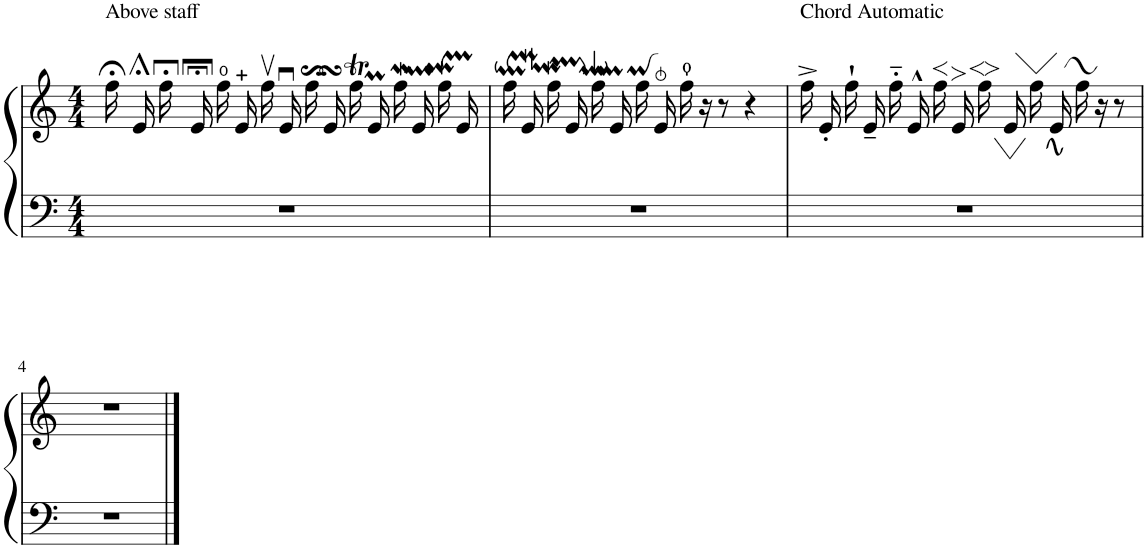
**kern	**kern
*part1	*part1
*staff2	*staff1
*I"Piano	*
*I'Pno.	*
*clefF4	*clefG2
*k[]	*k[]
*M4/4	*M4/4
=1	=1
!	!LO:TX:a:t=Above staff
1r	16ff;<\LL
.	16e;<\J
.	16ff;<\L
.	16e;<\JJ
.	16ff\LL
.	16e\J
.	16ffv\L
.	16eu\JJ
.	16ffs$Ss\LL
.	16esSsS\J
.	16ffT\L
.	16em\JJ
.	16ffw\LL
.	16em\J
.	16ffw\L
.	16em\JJ
=2	=2
1r	16ffM\LL
.	16eW\J
.	16ffw\L
.	16em\JJ
.	16ffM\LL
.	16em\J
.	16ff\L
.	16e\JJ
.	16ff\
.	16r
.	8r
.	4r
=3	=3
!	!LO:TX:a:t=Chord Automatic
1r	16ff^\LL
.	16e'\J
.	16ff`\L
.	16e~\JJ
.	16ff'~\LL
.	16e^^\J
.	16ff>\L
.	16e>\JJ
.	16ff>\LL
.	16e\J
.	16ff\L
.	16e\JJ
.	16ff\
.	16r
.	8r
!!LO:LB:g=z
=4	=4
1r	1r
==	==
*-	*-
